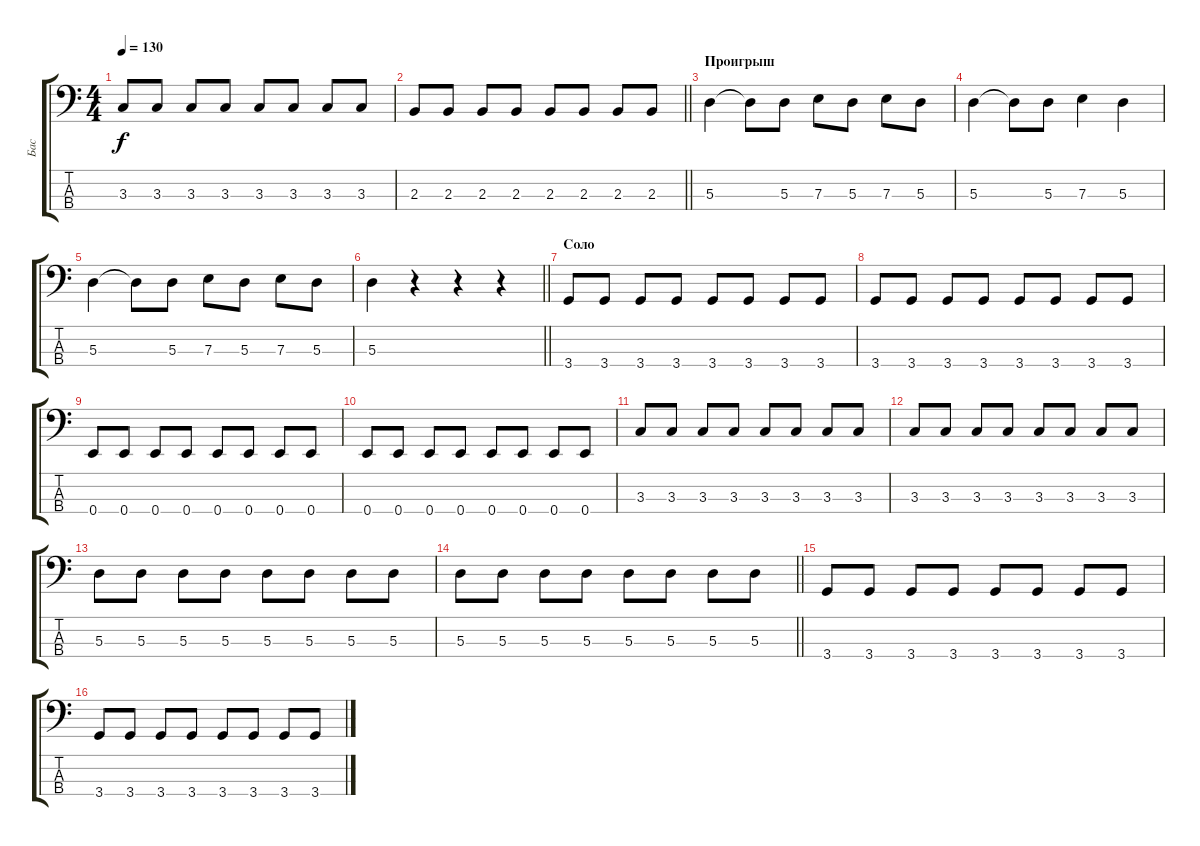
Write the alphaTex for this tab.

\track ("Бас" "Бас") {instrument electricbassfinger}
\staff {score tabs}
\tuning (G2 D2 A1 E1) {hide}
\ts (4 4)
\tempo 130
\clef f4
\ks c
3.3.8{dy f} 3.3.8 3.3.8 3.3.8 3.3.8 3.3.8 3.3.8 3.3.8 |
\barLineRight lightlight
2.3.8 2.3.8 2.3.8 2.3.8 2.3.8 2.3.8 2.3.8 2.3.8 |
\section ("" "Проигрыш")
5.3.4 5.3{t}.8 5.3.8 7.3.8 5.3.8 7.3.8 5.3.8 |
5.3.4 5.3{t}.8 5.3.8 7.3.4 5.3.4 |
5.3.4 5.3{t}.8 5.3.8 7.3.8 5.3.8 7.3.8 5.3.8 |
\barLineRight lightlight
5.3.4 r.4 r.4 r.4 |
\section ("" "Соло")
3.4.8 3.4.8 3.4.8 3.4.8 3.4.8 3.4.8 3.4.8 3.4.8 |
3.4.8 3.4.8 3.4.8 3.4.8 3.4.8 3.4.8 3.4.8 3.4.8 |
0.4.8 0.4.8 0.4.8 0.4.8 0.4.8 0.4.8 0.4.8 0.4.8 |
0.4.8 0.4.8 0.4.8 0.4.8 0.4.8 0.4.8 0.4.8 0.4.8 |
3.3.8 3.3.8 3.3.8 3.3.8 3.3.8 3.3.8 3.3.8 3.3.8 |
3.3.8 3.3.8 3.3.8 3.3.8 3.3.8 3.3.8 3.3.8 3.3.8 |
5.3.8 5.3.8 5.3.8 5.3.8 5.3.8 5.3.8 5.3.8 5.3.8 |
\barLineRight lightlight
5.3.8 5.3.8 5.3.8 5.3.8 5.3.8 5.3.8 5.3.8 5.3.8 |
3.4.8 3.4.8 3.4.8 3.4.8 3.4.8 3.4.8 3.4.8 3.4.8 |
3.4.8 3.4.8 3.4.8 3.4.8 3.4.8 3.4.8 3.4.8 3.4.8
